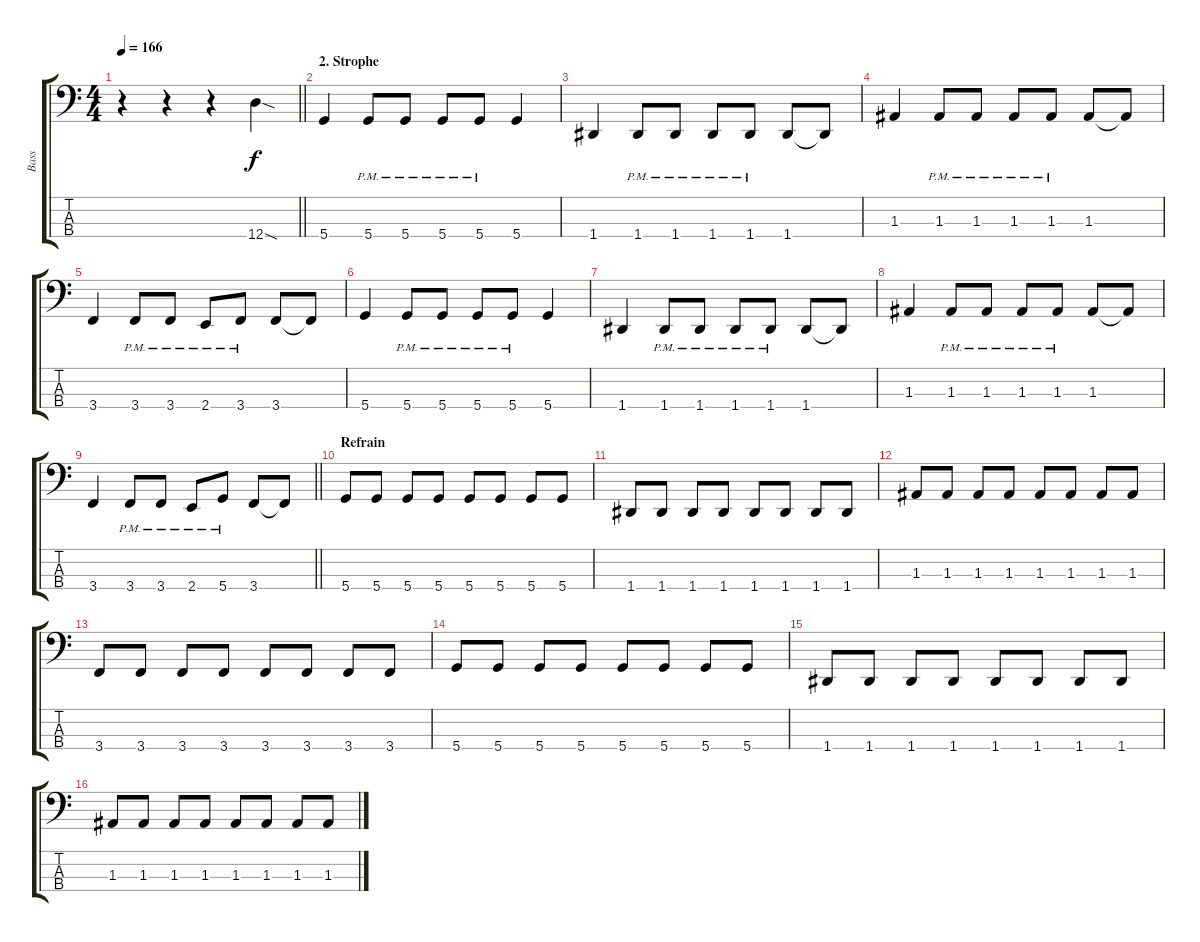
\track ("Bass" "Bass") {instrument electricbassfinger}
\staff {score tabs}
\tuning (G2 D2 A1 D1) {hide}
\ts (4 4)
\tempo 166
\clef f4
\barLineRight lightlight
\ks c
r.4{dy f} r.4 r.4 12.4{sod}.4 |
\section ("" "2. Strophe")
5.4.4 5.4{pm}.8 5.4{pm}.8 5.4{pm}.8 5.4{pm}.8 5.4.4 |
1.4.4 1.4{pm}.8 1.4{pm}.8 1.4{pm}.8 1.4{pm}.8 1.4.8 1.4{t}.8 |
1.3.4 1.3{pm}.8 1.3{pm}.8 1.3{pm}.8 1.3{pm}.8 1.3.8 1.3{t}.8 |
3.4.4 3.4{pm}.8 3.4{pm}.8 2.4{pm}.8 3.4{pm}.8 3.4.8 3.4{t}.8 |
5.4.4 5.4{pm}.8 5.4{pm}.8 5.4{pm}.8 5.4{pm}.8 5.4.4 |
1.4.4 1.4{pm}.8 1.4{pm}.8 1.4{pm}.8 1.4{pm}.8 1.4.8 1.4{t}.8 |
1.3.4 1.3{pm}.8 1.3{pm}.8 1.3{pm}.8 1.3{pm}.8 1.3.8 1.3{t}.8 |
\barLineRight lightlight
3.4.4 3.4{pm}.8 3.4{pm}.8 2.4{pm}.8 5.4{pm}.8 3.4.8 3.4{t}.8 |
\section ("" "Refrain")
5.4.8 5.4.8 5.4.8 5.4.8 5.4.8 5.4.8 5.4.8 5.4.8 |
1.4.8 1.4.8 1.4.8 1.4.8 1.4.8 1.4.8 1.4.8 1.4.8 |
1.3.8 1.3.8 1.3.8 1.3.8 1.3.8 1.3.8 1.3.8 1.3.8 |
3.4.8 3.4.8 3.4.8 3.4.8 3.4.8 3.4.8 3.4.8 3.4.8 |
5.4.8 5.4.8 5.4.8 5.4.8 5.4.8 5.4.8 5.4.8 5.4.8 |
1.4.8 1.4.8 1.4.8 1.4.8 1.4.8 1.4.8 1.4.8 1.4.8 |
1.3.8 1.3.8 1.3.8 1.3.8 1.3.8 1.3.8 1.3.8 1.3.8
